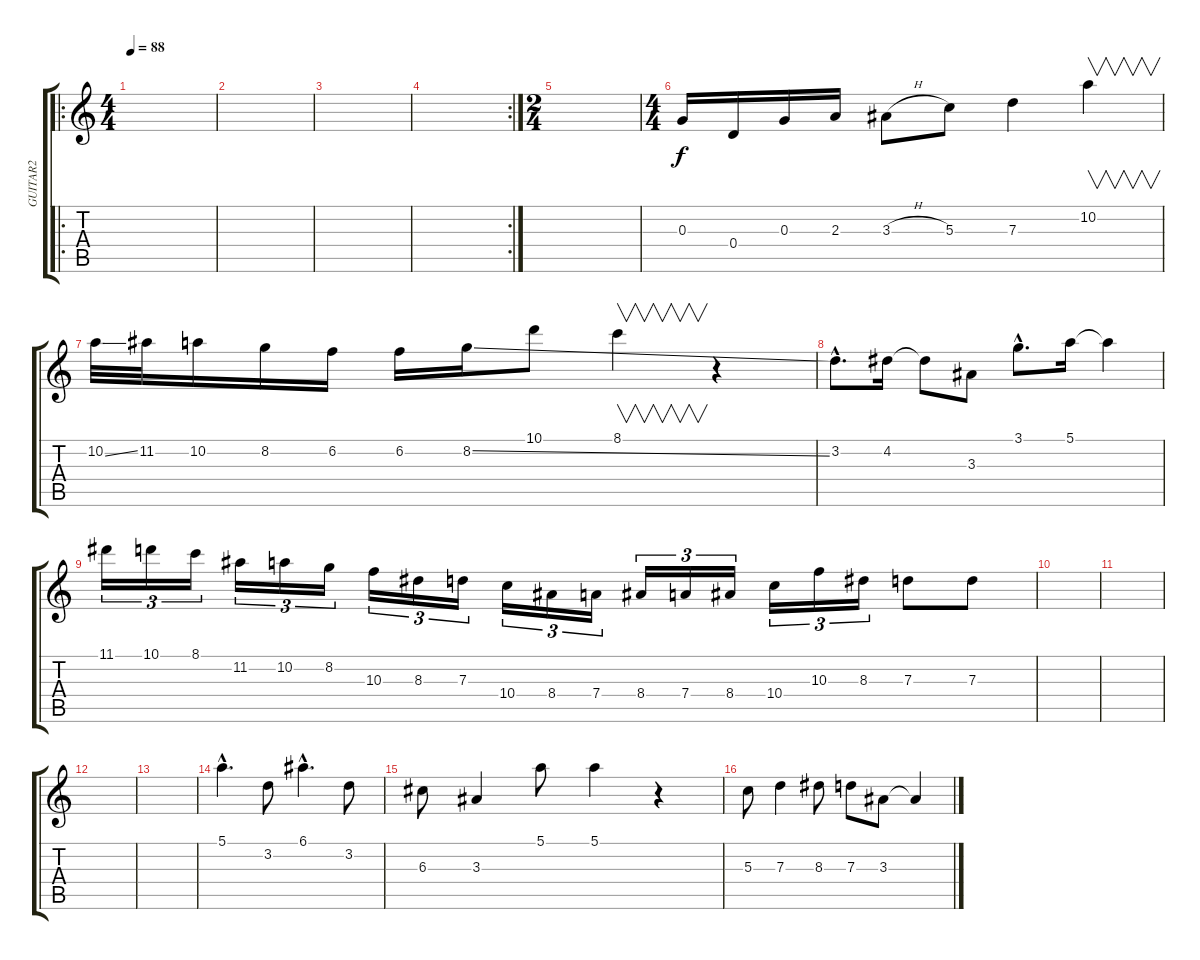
\track ("GUITAR2" "GUITAR2") {instrument overdrivenguitar}
\staff {score tabs}
\tuning (E4 B3 G3 D3 A2 E2) {hide}
\ro
\ts (4 4)
\tempo 88
\clef g2
\ks c
|
|
|
\rc 2
|
\ts (2 4)
|
\ts (4 4)
0.3.16 0.4.16 0.3.16 2.3.16 3.3{h}.8 5.3.8 7.3.4 10.2.4{v} |
10.2{ss}.32 11.2.32 10.2.16 8.2.16 6.2.16 6.2.16 8.2{ss}.16 10.1.8 8.1.4{v} r.4 |
3.2{hac}.8{d} 4.2.16 4.2{t}.8 3.3.8 3.1{hac}.8{d} 5.1.16 5.1{t}.4 |
11.1.16{tu (3 2)} 10.1.16{tu (3 2)} 8.1.16{tu (3 2)} 11.2.16{tu (3 2)} 10.2.16{tu (3 2)} 8.2.16{tu (3 2)} 10.3.16{tu (3 2)} 8.3.16{tu (3 2)} 7.3.16{tu (3 2)} 10.4.16{tu (3 2)} 8.4.16{tu (3 2)} 7.4.16{tu (3 2)} 8.4.16{tu (3 2)} 7.4.16{tu (3 2)} 8.4.16{tu (3 2)} 10.4.16{tu (3 2)} 10.3.16{tu (3 2)} 8.3.16{tu (3 2)} 7.3.8 7.3.8 |
|
|
|
|
5.1{hac}.4{d} 3.2.8 6.1{hac}.4{d} 3.2.8 |
6.3.8 3.3.4 5.1.8 5.1.4 r.4 |
5.3.8 7.3.4 8.3.8 7.3.8 3.3.8 3.3{t}.4
